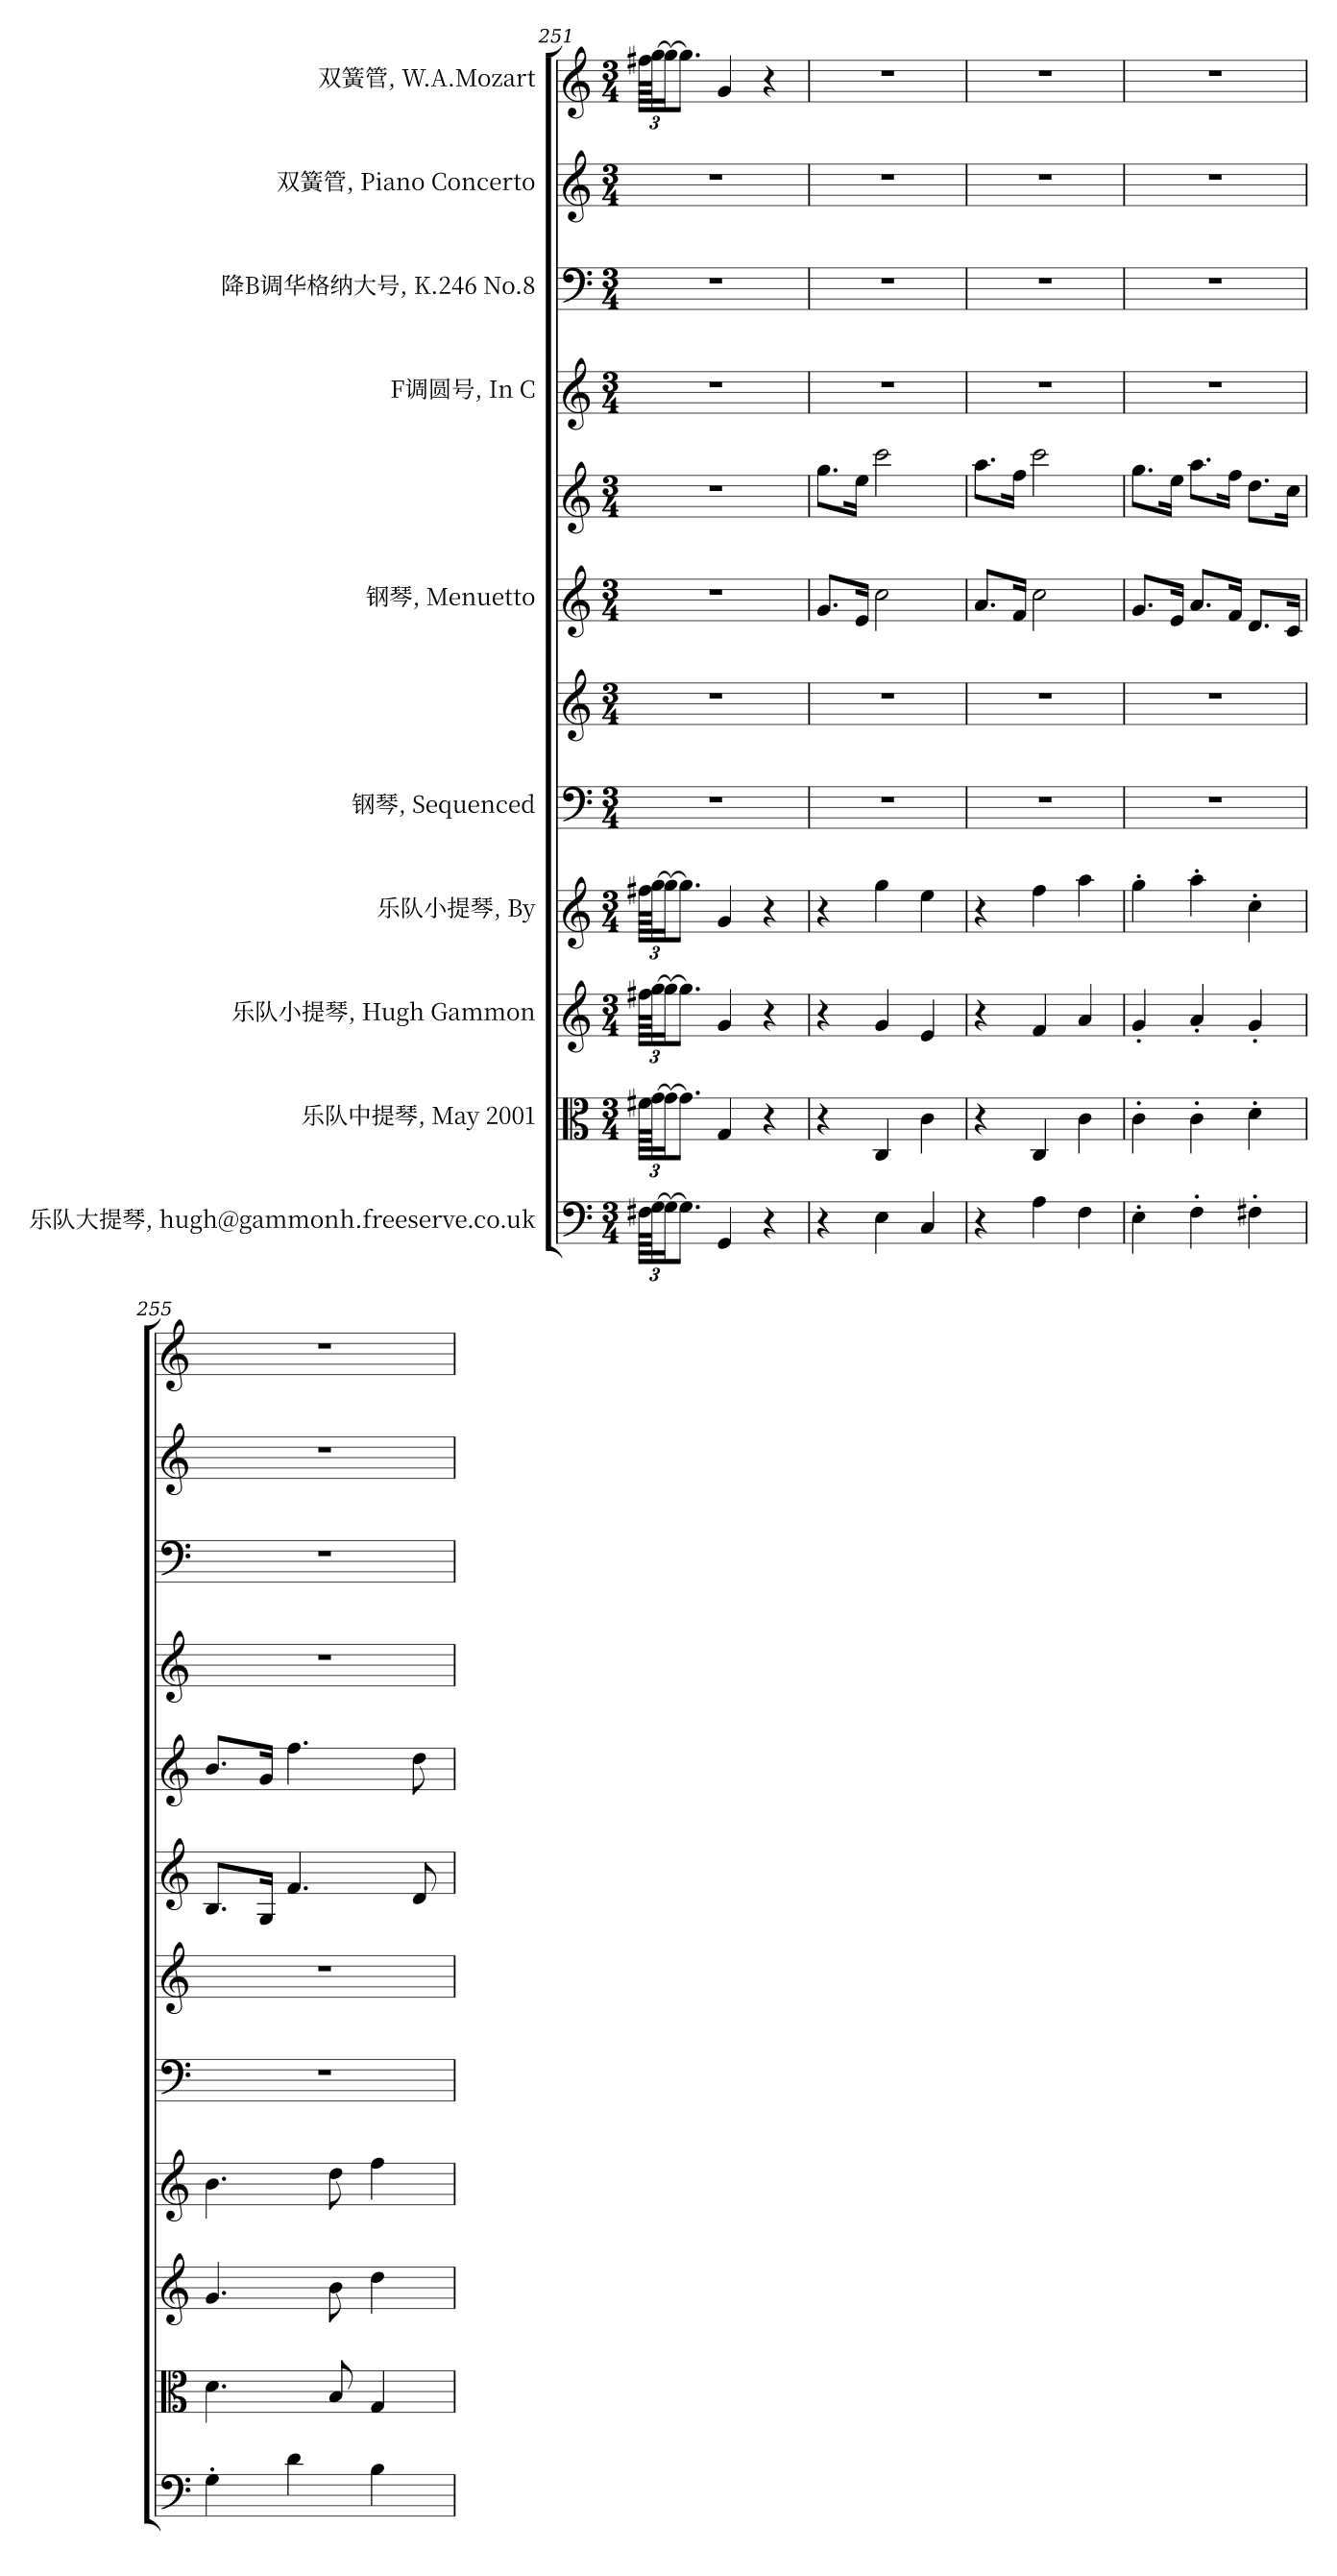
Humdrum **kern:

**kern	**kern	**kern	**kern	**kern	**kern	**kern	**kern	**kern	**kern	**kern	**kern
*part10	*part9	*part8	*part7	*part6	*part6	*part5	*part5	*part4	*part3	*part2	*part1
*staff12	*staff11	*staff10	*staff9	*staff8	*staff7	*staff6	*staff5	*staff4	*staff3	*staff2	*staff1
*I"乐队大提琴, hugh@gammonh.freeserve.co.uk	*I"乐队中提琴, May 2001	*I"乐队小提琴, Hugh Gammon	*I"乐队小提琴,         By	*I"钢琴, Sequenced	*	*I"钢琴, Menuetto	*	*I"F调圆号, In C	*I"降B调华格纳大号, K.246 No.8	*I"双簧管, Piano Concerto	*I"双簧管, W.A.Mozart
*clefF4	*clefC3	*clefG2	*clefG2	*clefF4	*clefG2	*clefG2	*clefG2	*clefG2	*clefF4	*clefG2	*clefG2
*	*	*	*	*	*	*	*	*ITrd4c7	*ITrd1c2	*	*
*k[]	*k[]	*k[]	*k[]	*k[]	*k[]	*k[]	*k[]	*k[b-]	*k[b-e-]	*k[]	*k[]
*M3/4	*M3/4	*M3/4	*M3/4	*M3/4	*M3/4	*M3/4	*M3/4	*M3/4	*M3/4	*M3/4	*M3/4
*Xbrackettup	*Xbrackettup	*Xbrackettup	*Xbrackettup	*	*	*	*	*	*	*	*Xbrackettup
=251	=251	=251	=251	=251	=251	=251	=251	=251	=251	=251	=251
96F#X\LLLL	96f#X\LLLL	96ff#X\LLLL	96ff#X\LLLL	2.r	2.r	2.r	2.r	2.r	2.r	2.r	96ff#X\LLLL
[96G\JJ	[96g\JJ	[96gg\JJ	[96gg\JJ	.	.	.	.	.	.	.	[96gg\JJ
24G\J_	24g\J_	24gg\J_	24gg\J_	.	.	.	.	.	.	.	24gg\J_
8.G\J]	8.g\J]	8.gg\J]	8.gg\J]	.	.	.	.	.	.	.	8.gg\J]
4GG/	4G/	4g/	4g/	.	.	.	.	.	.	.	4g/
4r	4r	4r	4r	.	.	.	.	.	.	.	4r
!!LO:PB:g=z
=252	=252	=252	=252	=252	=252	=252	=252	=252	=252	=252	=252
4r	4r	4r	4r	2.r	2.r	8.g/L	8.gg\L	2.r	2.r	2.r	2.r
.	.	.	.	.	.	16e/Jk	16ee\Jk	.	.	.	.
4E\	4C/	4g/	4gg\	.	.	2cc\	2ccc\	.	.	.	.
4C/	4c\	4e/	4ee\	.	.	.	.	.	.	.	.
=253	=253	=253	=253	=253	=253	=253	=253	=253	=253	=253	=253
4r	4r	4r	4r	2.r	2.r	8.a/L	8.aa\L	2.r	2.r	2.r	2.r
.	.	.	.	.	.	16f/Jk	16ff\Jk	.	.	.	.
4A\	4C/	4f/	4ff\	.	.	2cc\	2ccc\	.	.	.	.
4F\	4c\	4a/	4aa\	.	.	.	.	.	.	.	.
=254	=254	=254	=254	=254	=254	=254	=254	=254	=254	=254	=254
4E'\	4c'\	4g'/	4gg'\	2.r	2.r	8.g/L	8.gg\L	2.r	2.r	2.r	2.r
.	.	.	.	.	.	16e/Jk	16ee\Jk	.	.	.	.
4F'\	4c'\	4a'/	4aa'\	.	.	8.a/L	8.aa\L	.	.	.	.
.	.	.	.	.	.	16f/Jk	16ff\Jk	.	.	.	.
4F#X'\	4d'\	4g'/	4cc'\	.	.	8.d/L	8.dd\L	.	.	.	.
.	.	.	.	.	.	16c/Jk	16cc\Jk	.	.	.	.
=255	=255	=255	=255	=255	=255	=255	=255	=255	=255	=255	=255
4G'\	4.d\	4.g/	4.b\	2.r	2.r	8.B/L	8.b/L	2.r	2.r	2.r	2.r
.	.	.	.	.	.	16G/Jk	16g/Jk	.	.	.	.
4d\	.	.	.	.	.	4.f/	4.ff\	.	.	.	.
.	8B/	8b\	8dd\	.	.	.	.	.	.	.	.
4B\	4G/	4dd\	4ff\	.	.	.	.	.	.	.	.
.	.	.	.	.	.	8d/	8dd\	.	.	.	.
=	=	=	=	=	=	=	=	=	=	=	=
*-	*-	*-	*-	*-	*-	*-	*-	*-	*-	*-	*-
